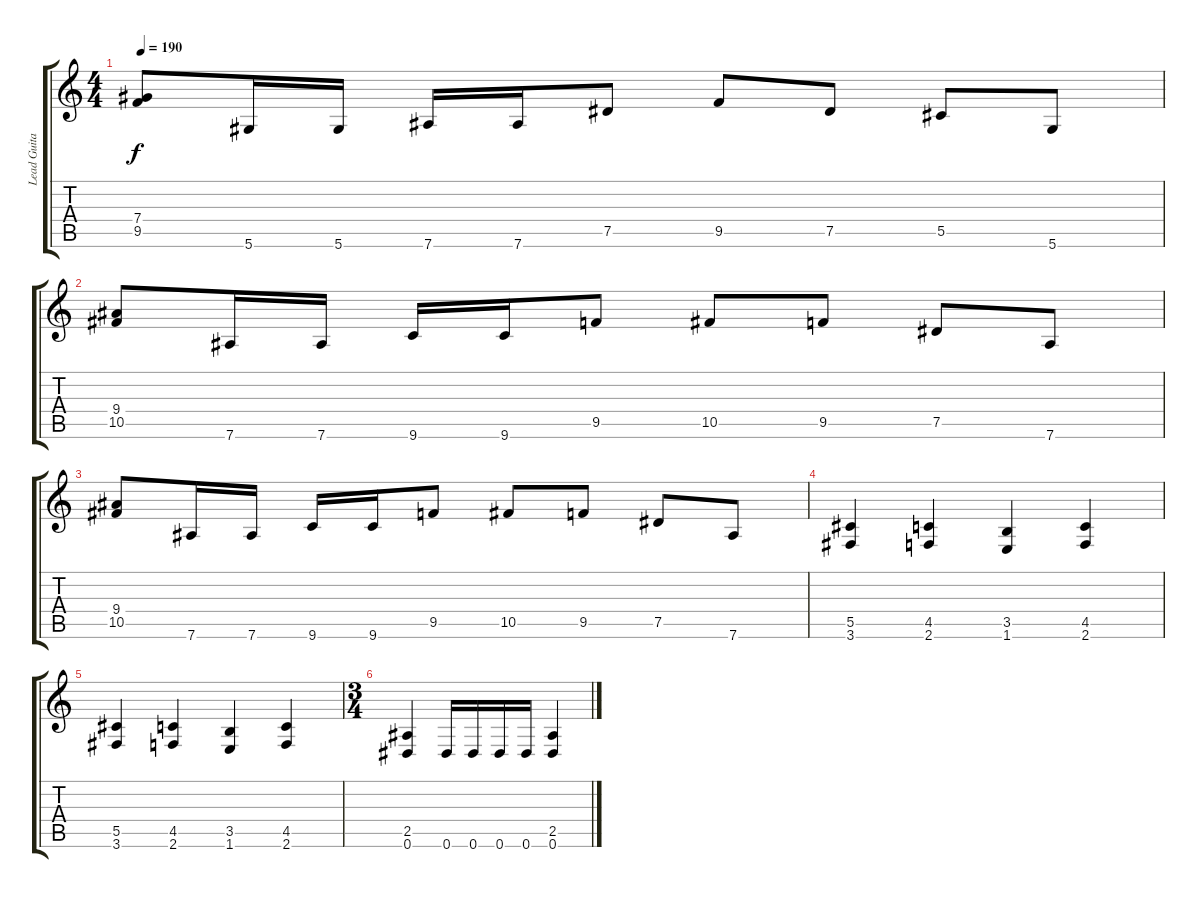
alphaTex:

\track ("Lead Guitar" "Lead Guita") {instrument distortionguitar}
\staff {score tabs}
\tuning (Eb4 Bb3 Gb3 Db3 Ab2 Eb2) {hide}
\ts (4 4)
\tempo 190
\clef g2
\ks c
(7.4 9.5).8{dy f} 5.6.16 5.6.16 7.6.16 7.6.16 7.5.8 9.5.8 7.5.8 5.5.8 5.6.8 |
(9.4 10.5).8 7.6.16 7.6.16 9.6.16 9.6.16 9.5.8 10.5.8 9.5.8 7.5.8 7.6.8 |
(9.4 10.5).8 7.6.16 7.6.16 9.6.16 9.6.16 9.5.8 10.5.8 9.5.8 7.5.8 7.6.8 |
(5.5 3.6).4 (4.5 2.6).4 (3.5 1.6).4 (4.5 2.6).4 |
(5.5 3.6).4 (4.5 2.6).4 (3.5 1.6).4 (4.5 2.6).4 |
\ts (3 4)
(2.5 0.6).4 0.6.16 0.6.16 0.6.16 0.6.16 (2.5 0.6).4
